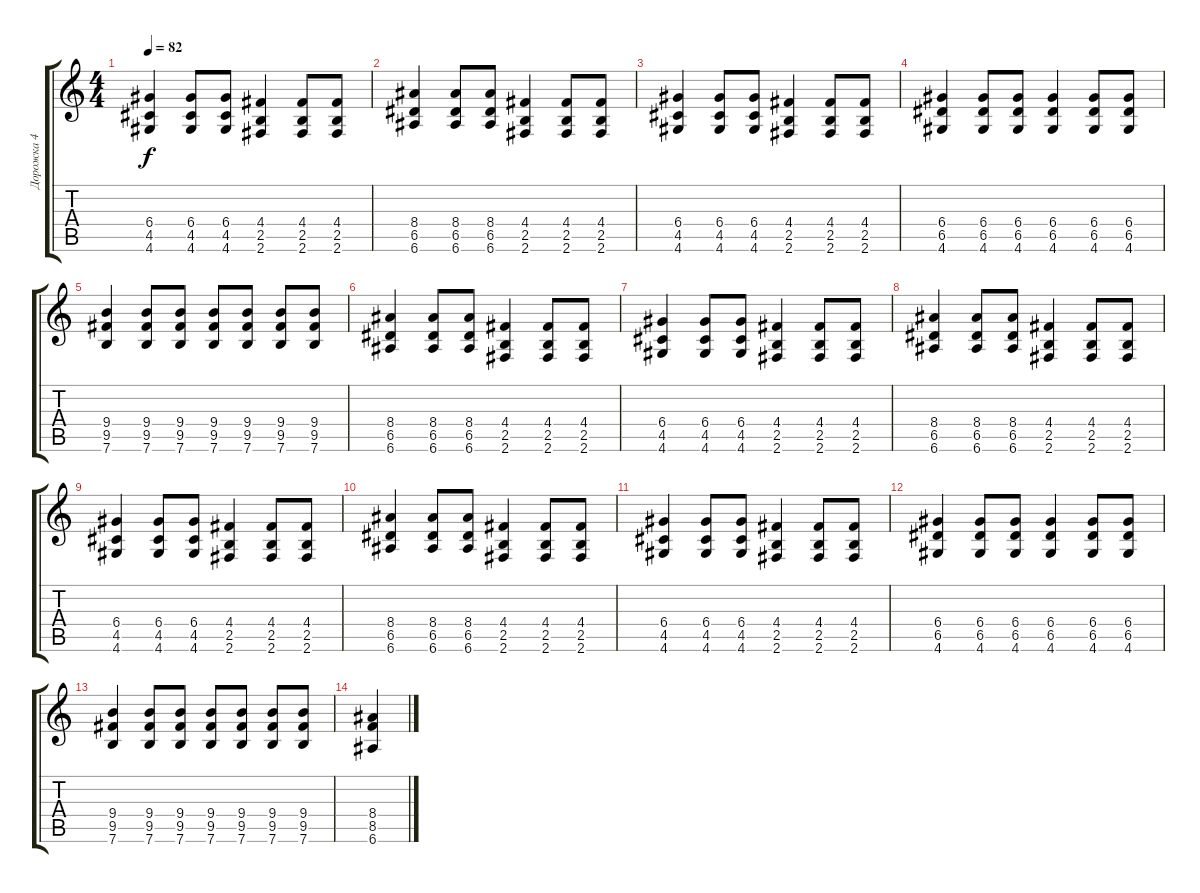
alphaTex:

\track ("Дорожка 4" "Дорожка 4") {instrument distortionguitar}
\staff {score tabs}
\tuning (E4 B3 G3 D3 A2 E2) {hide}
\ts (4 4)
\tempo 82
\clef g2
\ks c
(6.4 4.5 4.6).4{dy f} (6.4 4.5 4.6).8 (6.4 4.5 4.6).8 (4.4 2.5 2.6).4 (4.4 2.5 2.6).8 (4.4 2.5 2.6).8 |
(8.4 6.5 6.6).4 (8.4 6.5 6.6).8 (8.4 6.5 6.6).8 (4.4 2.5 2.6).4 (4.4 2.5 2.6).8 (4.4 2.5 2.6).8 |
(6.4 4.5 4.6).4 (6.4 4.5 4.6).8 (6.4 4.5 4.6).8 (4.4 2.5 2.6).4 (4.4 2.5 2.6).8 (4.4 2.5 2.6).8 |
(6.4 6.5 4.6).4 (6.4 6.5 4.6).8 (6.4 6.5 4.6).8 (6.4 6.5 4.6).4 (6.4 6.5 4.6).8 (6.4 6.5 4.6).8 |
(9.4 9.5 7.6).4 (9.4 9.5 7.6).8 (9.4 9.5 7.6).8 (9.4 9.5 7.6).8 (9.4 9.5 7.6).8 (9.4 9.5 7.6).8 (9.4 9.5 7.6).8 |
(8.4 6.5 6.6).4 (8.4 6.5 6.6).8 (8.4 6.5 6.6).8 (4.4 2.5 2.6).4 (4.4 2.5 2.6).8 (4.4 2.5 2.6).8 |
(6.4 4.5 4.6).4 (6.4 4.5 4.6).8 (6.4 4.5 4.6).8 (4.4 2.5 2.6).4 (4.4 2.5 2.6).8 (4.4 2.5 2.6).8 |
(8.4 6.5 6.6).4 (8.4 6.5 6.6).8 (8.4 6.5 6.6).8 (4.4 2.5 2.6).4 (4.4 2.5 2.6).8 (4.4 2.5 2.6).8 |
(6.4 4.5 4.6).4 (6.4 4.5 4.6).8 (6.4 4.5 4.6).8 (4.4 2.5 2.6).4 (4.4 2.5 2.6).8 (4.4 2.5 2.6).8 |
(8.4 6.5 6.6).4 (8.4 6.5 6.6).8 (8.4 6.5 6.6).8 (4.4 2.5 2.6).4 (4.4 2.5 2.6).8 (4.4 2.5 2.6).8 |
(6.4 4.5 4.6).4 (6.4 4.5 4.6).8 (6.4 4.5 4.6).8 (4.4 2.5 2.6).4 (4.4 2.5 2.6).8 (4.4 2.5 2.6).8 |
(6.4 6.5 4.6).4 (6.4 6.5 4.6).8 (6.4 6.5 4.6).8 (6.4 6.5 4.6).4 (6.4 6.5 4.6).8 (6.4 6.5 4.6).8 |
(9.4 9.5 7.6).4 (9.4 9.5 7.6).8 (9.4 9.5 7.6).8 (9.4 9.5 7.6).8 (9.4 9.5 7.6).8 (9.4 9.5 7.6).8 (9.4 9.5 7.6).8 |
(8.4 8.5 6.6).4
